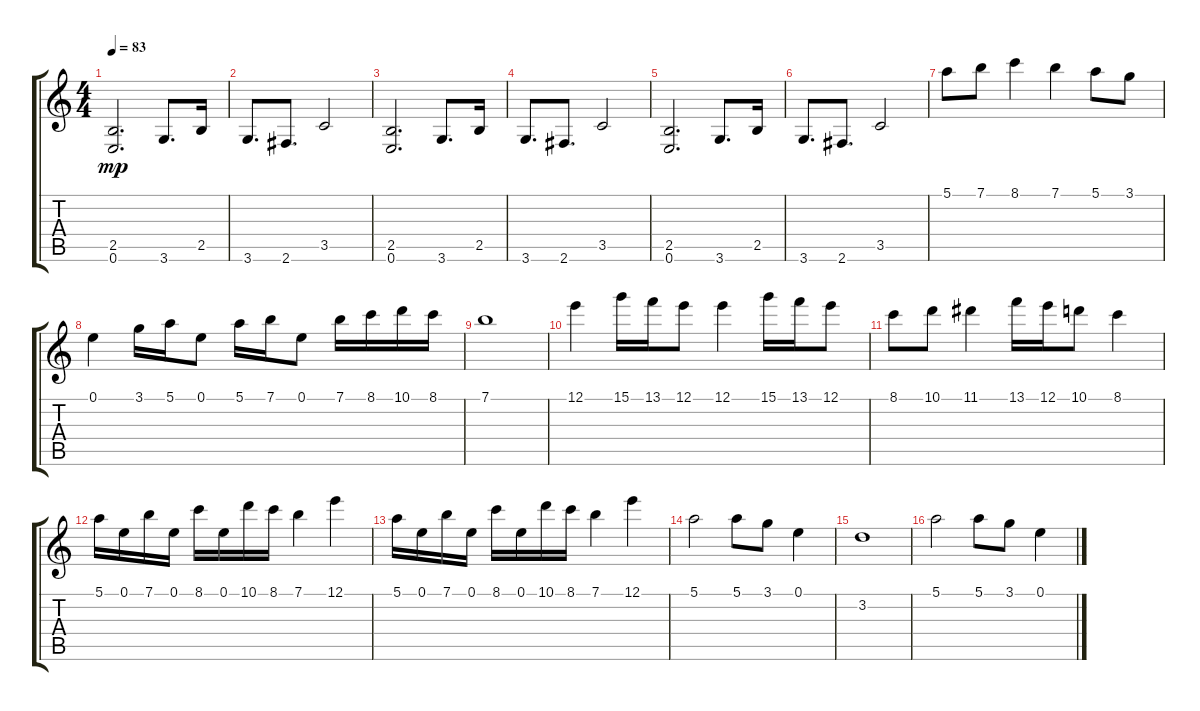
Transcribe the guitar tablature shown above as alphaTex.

\track "" {instrument overdrivenguitar}
\staff {score tabs}
\tuning (E4 B3 G3 D3 A2 E2) {hide}
\ts (4 4)
\tempo 83
\clef g2
\ks c
(2.5 0.6).2{d dy mp} 3.6.8{d} 2.5.16 |
3.6.8{d} 2.6.8{d} 3.5.2 |
(2.5 0.6).2{d} 3.6.8{d} 2.5.16 |
3.6.8{d} 2.6.8{d} 3.5.2 |
(2.5 0.6).2{d} 3.6.8{d} 2.5.16 |
3.6.8{d} 2.6.8{d} 3.5.2 |
5.1.8 7.1.8 8.1.4 7.1.4 5.1.8 3.1.8 |
0.1.4 3.1.16 5.1.16 0.1.8 5.1.16 7.1.16 0.1.8 7.1.16 8.1.16 10.1.16 8.1.16 |
7.1.1 |
12.1.4 15.1.16 13.1.16 12.1.8 12.1.4 15.1.16 13.1.16 12.1.8 |
8.1.8 10.1.8 11.1.4 13.1.16 12.1.16 10.1.8 8.1.4 |
5.1.16 0.1.16 7.1.16 0.1.16 8.1.16 0.1.16 10.1.16 8.1.16 7.1.4 12.1.4 |
5.1.16 0.1.16 7.1.16 0.1.16 8.1.16 0.1.16 10.1.16 8.1.16 7.1.4 12.1.4 |
5.1.2 5.1.8 3.1.8 0.1.4 |
3.2.1 |
5.1.2 5.1.8 3.1.8 0.1.4
